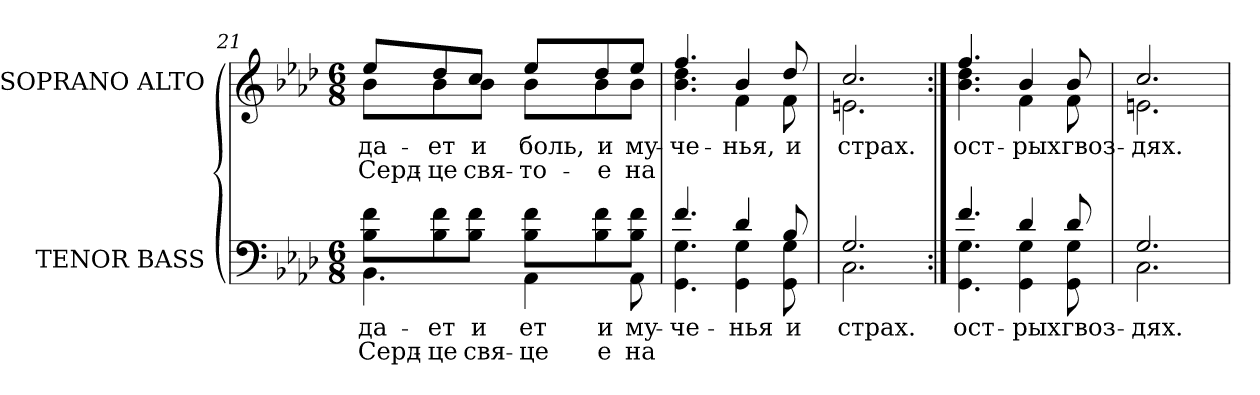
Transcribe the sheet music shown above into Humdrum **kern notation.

**kern	**text	**text	**kern	**text	**text
*part2	*part2	*part2	*part1	*part1	*part1
*staff2	*staff2	*staff2	*staff1	*staff1	*staff1
*I"TENOR BASS	*	*	*I"SOPRANO ALTO	*	*
*I'T. B.	*	*	*I'S. A.	*	*
*clefF4	*	*	*clefG2	*	*
*k[b-e-a-d-]	*	*	*k[b-e-a-d-]	*	*
*A-:	*	*	*A-:	*	*
*M6/8	*	*	*M6/8	*	*
=21	=21	=21	=21	=21	=21
!	!LO:LY:b:color=#000000	!LO:LY:b:color=#000000	!	!	!
*^	*	*	*	*	*
!	!	!LO:LY:b:color=#000000	!LO:LY:b:color=#000000	!	!	!
*	*	*	*	*^	*	*
!	!	!	!	!	!	!LO:LY:b:color=#000000	!LO:LY:b:color=#000000
8B-i\ 8fi\L	4.BB-i\	-да-	Серд-	8ee-i/L	8b-i\L	-да-	Серд-
!	!	!LO:LY:b:color=#000000	!LO:LY:b:color=#000000	!	!	!	!
!	!	!	!	!	!	!LO:LY:b:color=#000000	!LO:LY:b:color=#000000
8B-i\ 8fi\	.	-ет	-це	8dd-i/	8b-i\	-ет	-це
!	!	!LO:LY:b:color=#000000	!LO:LY:b:color=#000000	!	!	!	!
!	!	!	!	!	!	!LO:LY:b:color=#000000	!LO:LY:b:color=#000000
8B-i\ 8fi\J	.	и	свя-	8cci/J	8b-i\J	и	свя-
!	!	!LO:LY:b:color=#000000	!LO:LY:b:color=#000000	!	!	!	!
!	!	!LO:LY:b:color=#000000	!LO:LY:b:color=#000000	!	!	!	!
!	!	!	!	!	!	!LO:LY:b:color=#000000	!LO:LY:b:color=#000000
8B-i\ 8fi\L	4AA-i\	-ет	-це	8ee-i/L	8b-i\L	боль,	-то-
!	!	!LO:LY:b:color=#000000	!LO:LY:b:color=#000000	!	!	!	!
!	!	!	!	!	!	!LO:LY:b:color=#000000	!LO:LY:b:color=#000000
8B-i\ 8fi\	.	и	-е	8dd-i/	8b-i\	и	-е
!	!	!LO:LY:b:color=#000000	!LO:LY:b:color=#000000	!	!	!	!
!	!	!LO:LY:b:color=#000000	!LO:LY:b:color=#000000	!	!	!	!
!	!	!	!	!	!	!LO:LY:b:color=#000000	!LO:LY:b:color=#000000
8B-i\ 8fi\J	8AA-i\	му-	на	8ee-i/J	8b-i\J	му-	на
!!LO:LB:g=z	!!
=22	=22	=22	=22	=22	=22	=22	=22
!	!	!LO:LY:b:color=#000000	!	!	!	!	!
!	!	!LO:LY:b:color=#000000	!	!	!	!	!
!	!	!	!	!	!	!LO:LY:b:color=#000000	!
4.fi/	4.GGi\ 4.Gi	-че-	.	4.ffi/	4.b-i\ 4.dd-i	-че-	.
!	!	!LO:LY:b:color=#000000	!	!	!	!	!
!	!	!LO:LY:b:color=#000000	!	!	!	!	!
!	!	!	!	!	!	!LO:LY:b:color=#000000	!
4d-i/	4GGi\ 4Gi	-нья	.	4b-i/	4fi\	-нья,	.
!	!	!LO:LY:b:color=#000000	!	!	!	!	!
!	!	!	!	!	!	!LO:LY:b:color=#000000	!
8B-i/	8GGi\ 8Gi	и	.	8dd-i/	8fi\	и	.
=23	=23	=23	=23	=23	=23	=23	=23
!	!	!LO:LY:b:color=#000000	!	!	!	!	!
!	!	!	!	!	!	!LO:LY:b:color=#000000	!
2.Gi/	2.Ci\	страх.	.	2.cci/	2.eni\	страх.	.
=24:|!	=24:|!	=24:|!	=24:|!	=24:|!	=24:|!	=24:|!	=24:|!
!	!	!LO:LY:b:color=#000000	!	!	!	!	!
!	!	!	!	!	!	!LO:LY:b:color=#000000	!
4.fi/	4.GGi\ 4.Gi	ост-	.	4.ffi/	4.b-i\ 4.dd-i	ост-	.
!	!	!LO:LY:b:color=#000000	!	!	!	!	!
!	!	!	!	!	!	!LO:LY:b:color=#000000	!
4d-i/	4GGi\ 4Gi	-рых	.	4b-i/	4fi\	-рых	.
!	!	!LO:LY:b:color=#000000	!	!	!	!	!
!	!	!	!	!	!	!LO:LY:b:color=#000000	!
8d-i/	8GGi\ 8Gi	гвоз-	.	8b-i/	8fi\	гвоз-	.
=25	=25	=25	=25	=25	=25	=25	=25
!	!	!LO:LY:b:color=#000000	!	!	!	!	!
!	!	!	!	!	!	!LO:LY:b:color=#000000	!
2.Gi/	2.Ci\	-дях.	.	2.cci/	2.eni\	-дях.	.
*v	*v	*	*	*	*	*	*
*	*	*	*v	*v	*	*
=	=	=	=	=	=
*-	*-	*-	*-	*-	*-
